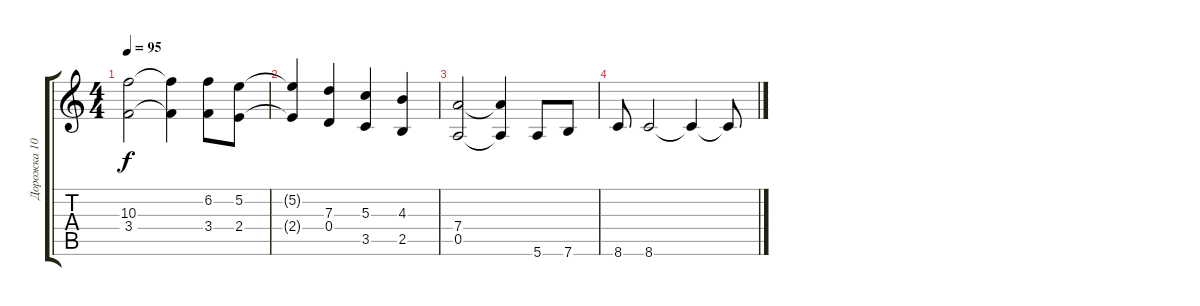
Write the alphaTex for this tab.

\track ("Дорожка 10" "Дорожка 10") {instrument overdrivenguitar}
\staff {score tabs}
\tuning (E4 B3 G3 D3 A2 E2) {hide}
\ts (4 4)
\tempo 95
\clef g2
\ks c
(10.3 3.4).2{dy f} (10.3{t} 3.4{t}).4 (6.2 3.4).8 (5.2 2.4).8 |
(5.2{t} 2.4{t}).4 (7.3 0.4).4 (5.3 3.5).4 (4.3 2.5).4 |
(7.4 0.5).2 (7.4{t} 0.5{t}).4 5.6.8 7.6.8 |
8.6.8 8.6.2 8.6{t}.4 8.6{t}.8
